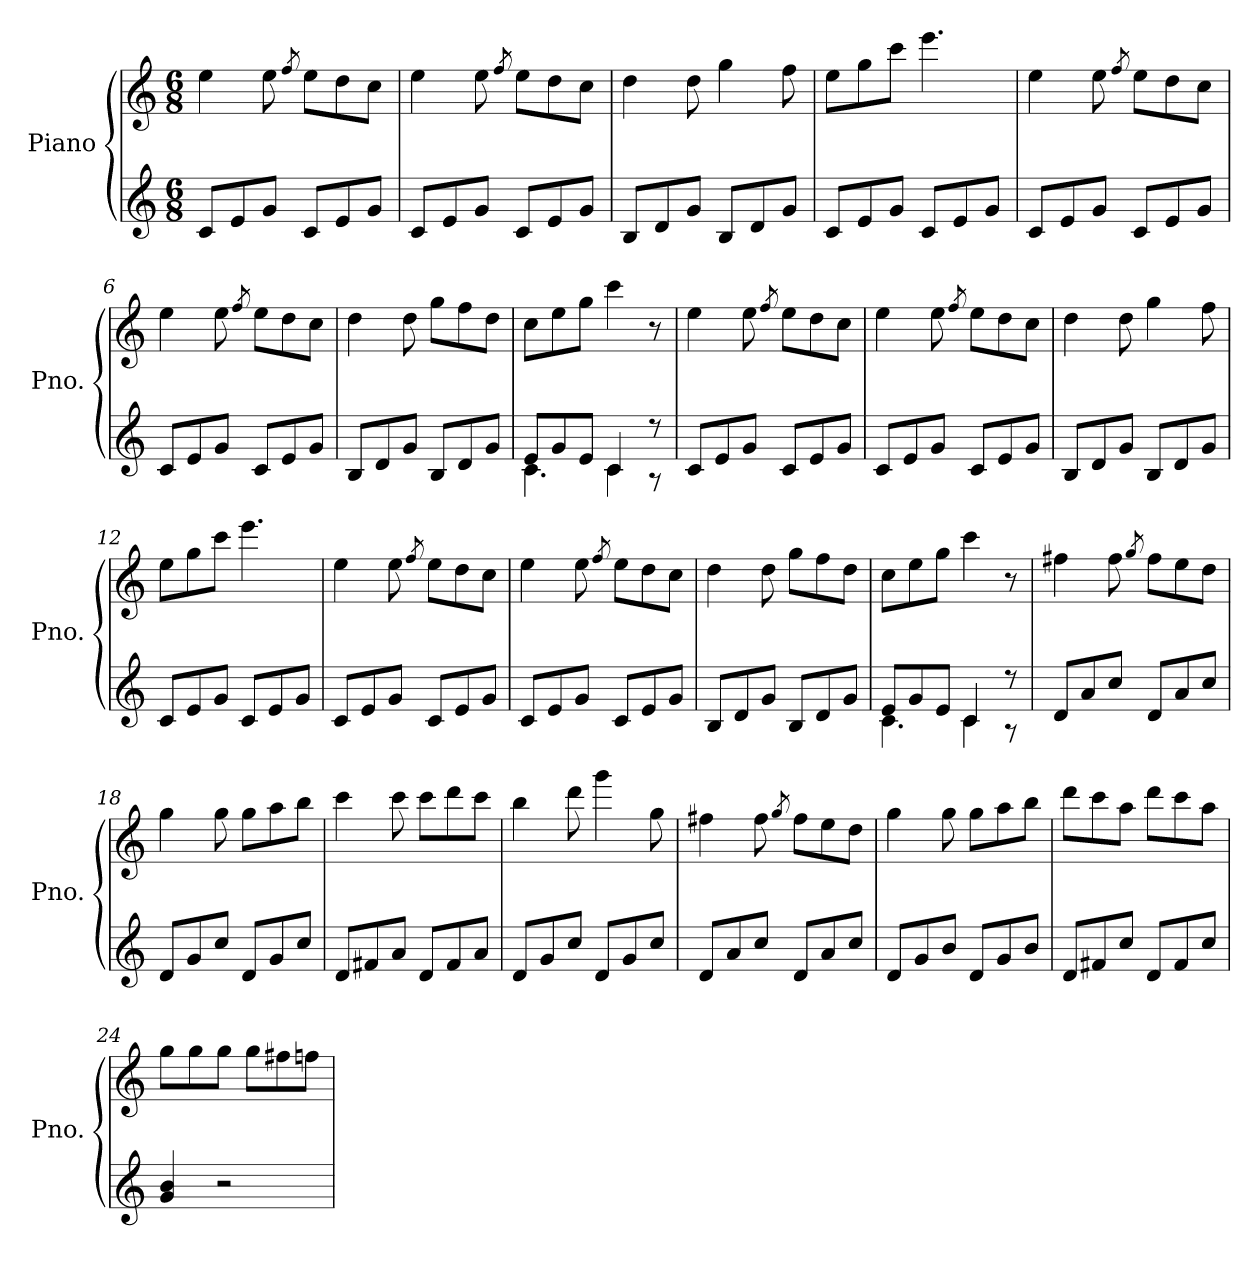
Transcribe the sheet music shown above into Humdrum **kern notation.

**kern	**kern
*part1	*part1
*staff2	*staff1
*I"Piano	*
*I'Pno.	*
*clefG2	*clefG2
*k[]	*k[]
*M6/8	*M6/8
=1	=1
8c/L	4ee\
8e/	.
8g/J	8ee\
.	8qff/
8c/L	8ee\L
8e/	8dd\
8g/J	8cc\J
=2	=2
8c/L	4ee\
8e/	.
8g/J	8ee\
.	8qff/
8c/L	8ee\L
8e/	8dd\
8g/J	8cc\J
=3	=3
8B/L	4dd\
8d/	.
8g/J	8dd\
8B/L	4gg\
8d/	.
8g/J	8ff\
=4	=4
8c/L	8ee\L
8e/	8gg\
8g/J	8ccc\J
8c/L	4.eee\
8e/	.
8g/J	.
=5	=5
8c/L	4ee\
8e/	.
8g/J	8ee\
.	8qff/
8c/L	8ee\L
8e/	8dd\
8g/J	8cc\J
=6	=6
8c/L	4ee\
8e/	.
8g/J	8ee\
.	8qff/
8c/L	8ee\L
8e/	8dd\
8g/J	8cc\J
!!LO:LB:g=z
=7	=7
8B/L	4dd\
8d/	.
8g/J	8dd\
8B/L	8gg\L
8d/	8ff\
8g/J	8dd\J
=8	=8
*^	*
8e/L	4.c\	8cc\L
8g/	.	8ee\
8e/J	.	8gg\J
4c/	4c\	4ccc\
8r	8r	8r
*v	*v	*
=9	=9
8c/L	4ee\
8e/	.
8g/J	8ee\
.	8qff/
8c/L	8ee\L
8e/	8dd\
8g/J	8cc\J
=10	=10
8c/L	4ee\
8e/	.
8g/J	8ee\
.	8qff/
8c/L	8ee\L
8e/	8dd\
8g/J	8cc\J
=11	=11
8B/L	4dd\
8d/	.
8g/J	8dd\
8B/L	4gg\
8d/	.
8g/J	8ff\
=12	=12
8c/L	8ee\L
8e/	8gg\
8g/J	8ccc\J
8c/L	4.eee\
8e/	.
8g/J	.
!!LO:LB:g=z
=13	=13
8c/L	4ee\
8e/	.
8g/J	8ee\
.	8qff/
8c/L	8ee\L
8e/	8dd\
8g/J	8cc\J
=14	=14
8c/L	4ee\
8e/	.
8g/J	8ee\
.	8qff/
8c/L	8ee\L
8e/	8dd\
8g/J	8cc\J
=15	=15
8B/L	4dd\
8d/	.
8g/J	8dd\
8B/L	8gg\L
8d/	8ff\
8g/J	8dd\J
=16	=16
*^	*
8e/L	4.c\	8cc\L
8g/	.	8ee\
8e/J	.	8gg\J
4c/	4c\	4ccc\
8r	8r	8r
*v	*v	*
=17	=17
8d/L	4ff#X\
8a/	.
8cc/J	8ff#\
.	8qgg/
8d/L	8ff#\L
8a/	8ee\
8cc/J	8dd\J
=18	=18
8d/L	4gg\
8g/	.
8cc/J	8gg\
8d/L	8gg\L
8g/	8aa\
8cc/J	8bb\J
!!LO:LB:g=z
=19	=19
8d/L	4ccc\
8f#X/	.
8a/J	8ccc\
8d/L	8ccc\L
8f#/	8ddd\
8a/J	8ccc\J
=20	=20
8d/L	4bb\
8g/	.
8cc/J	8ddd\
8d/L	4ggg\
8g/	.
8cc/J	8gg\
=21	=21
8d/L	4ff#X\
8a/	.
8cc/J	8ff#\
.	8qgg/
8d/L	8ff#\L
8a/	8ee\
8cc/J	8dd\J
=22	=22
8d/L	4gg\
8g/	.
8b/J	8gg\
8d/L	8gg\L
8g/	8aa\
8b/J	8bb\J
=23	=23
8d/L	8ddd\L
8f#X/	8ccc\
8cc/J	8aa\J
8d/L	8ddd\L
8f#/	8ccc\
8cc/J	8aa\J
=24	=24
4g/ 4b/	8gg\L
.	8gg\
2r	8gg\J
.	8gg\L
.	8ff#X\
.	8ffn\J
=	=
*-	*-
